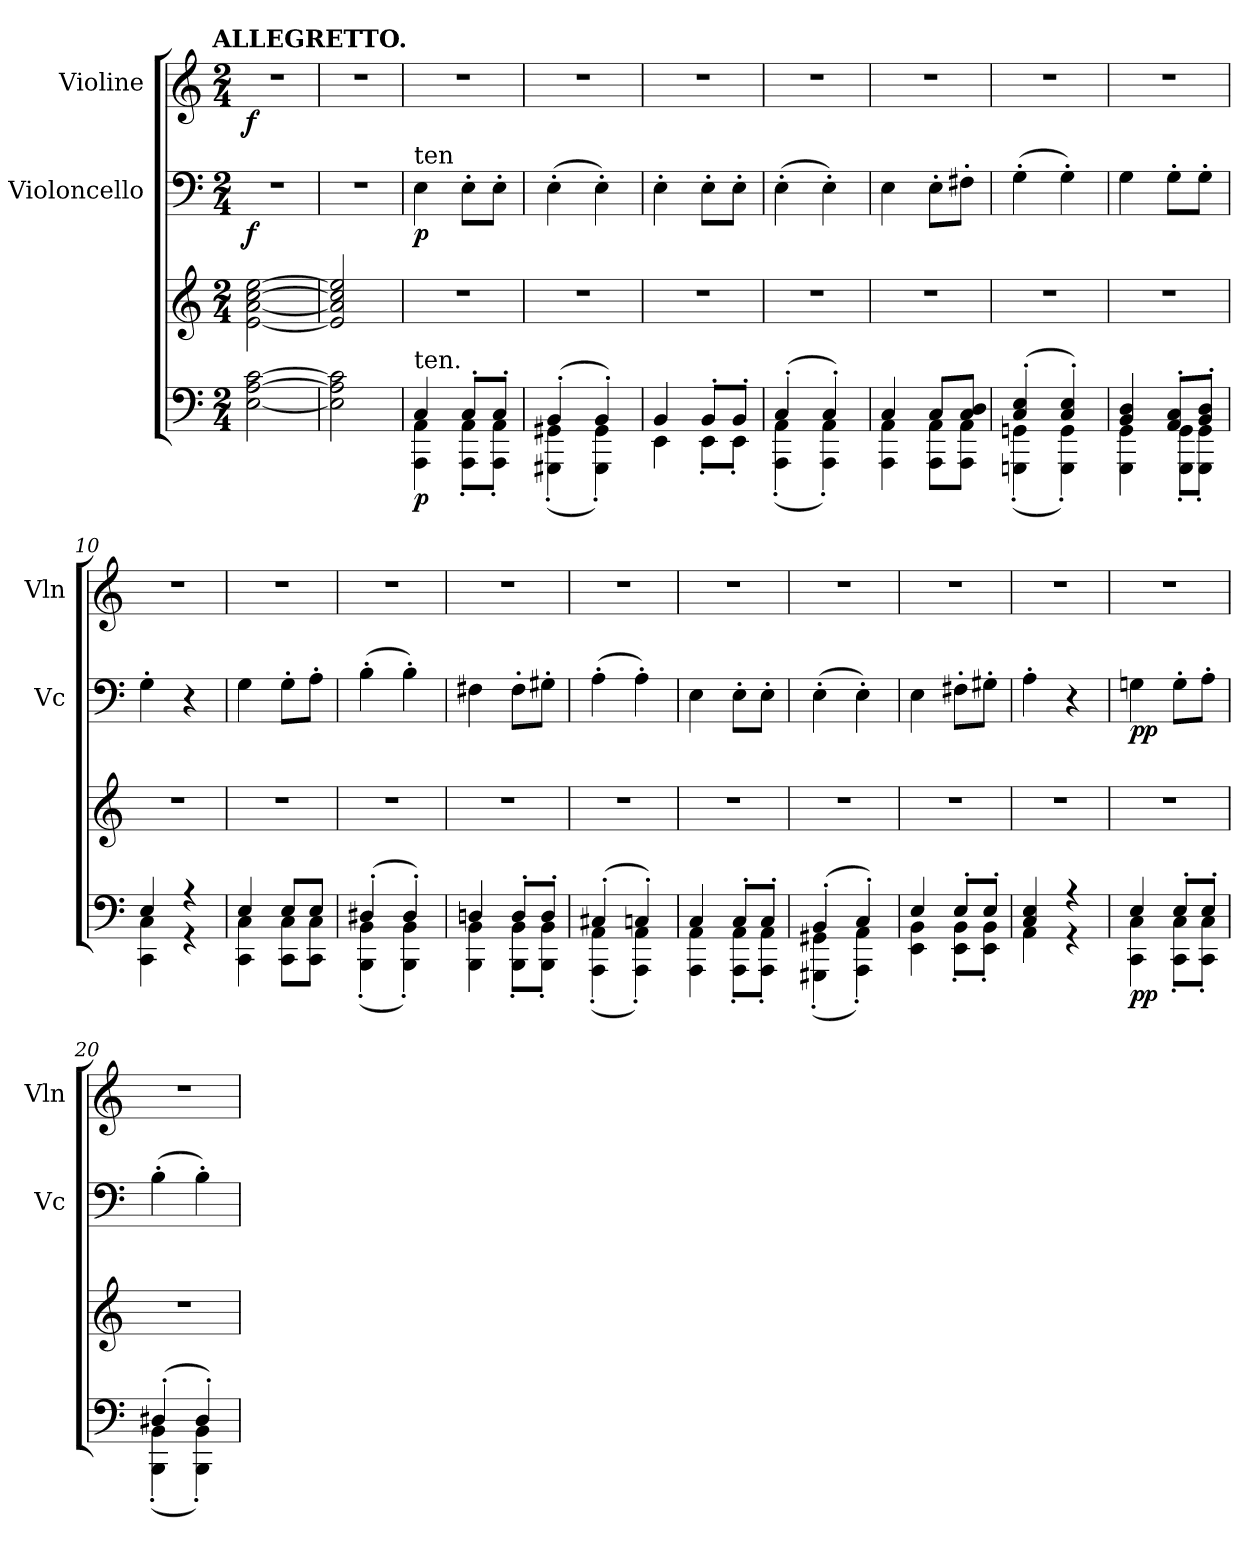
**kern	**kern	**dynam	**kern	**dynam	**kern	**dynam
*part3	*part3	*part3	*part2	*part2	*part1	*part1
*staff4	*staff3	*staff3/4	*staff2	*staff2	*staff1	*staff1
*	*	*	*I"Violoncello	*	*I"Violine	*
*	*	*	*I'Vc	*	*I'Vln	*
*clefF4	*clefG2	*	*clefF4	*	*clefG2	*
*k[]	*k[]	*	*k[]	*	*k[]	*
!!LO:TX:omd:t=ALLEGRETTO.
*M2/4	*M2/4	*	*M2/4	*	*M2/4	*
=1	=1	=1	=1	=1	=1	=1
!	!	!	!	!LO:DY:b	!	!LO:DY:b
[2E\ [2A\ [2c\	[2e\ [2a\ [2cc\ [2ee\	.	2r	f	2r	f
=2	=2	=2	=2	=2	=2	=2
2E]\ 2A]\ 2c]\	2e]/ 2a]/ 2cc]/ 2ee]/	.	2r	.	2r	.
=3	=3	=3	=3	=3	=3	=3
*^	*	*	*	*	*	*
!	!	!	!	!LO:TX:a:t=ten	!	!	!
!LO:TX:a:t=ten.	!	!	!	!	!	!	!
!	!	!	!LO:DY:b=2	!	!LO:DY:b	!	!
4C/	4AAA\ 4AA\	2r	p	4E\	p	2r	.
8C'/L	8AAA'\ 8AA'\L	.	.	8E'\L	.	.	.
8C'/J	8AAA'\ 8AA'\J	.	.	8E'\J	.	.	.
=4	=4	=4	=4	=4	=4	=4	=4
(>4BB'/	(<4GGG#X'\ 4GG#X'\	2r	.	(>4E'\	.	2r	.
4BB'/)	4GGG#'\ 4GG#'\)	.	.	4E'\)	.	.	.
=5	=5	=5	=5	=5	=5	=5	=5
4BB/	4EE\	2r	.	4E'\	.	2r	.
8BB'/L	8EE'\L	.	.	8E'\L	.	.	.
8BB'/J	8EE'\J	.	.	8E'\J	.	.	.
=6	=6	=6	=6	=6	=6	=6	=6
(>4C'/	(<4AAA'\ 4AA'\	2r	.	(>4E'\	.	2r	.
4C'/)	4AAA'\ 4AA'\)	.	.	4E'\)	.	.	.
=7	=7	=7	=7	=7	=7	=7	=7
4C/	4AAA\ 4AA\	2r	.	4E\	.	2r	.
8C/L	8AAA\ 8AA\L	.	.	8E'\L	.	.	.
8C/ 8D/J	8AAA\ 8AA\J	.	.	8F#X'\J	.	.	.
=8	=8	=8	=8	=8	=8	=8	=8
(>4C'/ 4E'/	(<4GGGn'\ 4GGn'\	2r	.	(>4G'\	.	2r	.
4C'/ 4E'/)	4GGG'\ 4GG'\)	.	.	4G'\)	.	.	.
=9	=9	=9	=9	=9	=9	=9	=9
4BB/ 4D/	4GGG\ 4GG\	2r	.	4G\	.	2r	.
8AA'/ 8C'/L	8GGG'\ 8GG'\L	.	.	8G'\L	.	.	.
8BB'/ 8D'/J	8GGG'\ 8GG'\J	.	.	8G'\J	.	.	.
=10	=10	=10	=10	=10	=10	=10	=10
4E/	4CC\ 4C\	2r	.	4G'\	.	2r	.
4r	4r	.	.	4r	.	.	.
=11	=11	=11	=11	=11	=11	=11	=11
4E/	4CC\ 4C\	2r	.	4G\	.	2r	.
8E/L	8CC\ 8C\L	.	.	8G'\L	.	.	.
8E/J	8CC\ 8C\J	.	.	8A'\J	.	.	.
=12	=12	=12	=12	=12	=12	=12	=12
(>4D#X'/	(<4BBB'\ 4BB'\	2r	.	(>4B'\	.	2r	.
4D#'/)	4BBB'\ 4BB'\)	.	.	4B'\)	.	.	.
=13	=13	=13	=13	=13	=13	=13	=13
4Dn/	4BBB\ 4BB\	2r	.	4F#X\	.	2r	.
8D'/L	8BBB'\ 8BB'\L	.	.	8F#'\L	.	.	.
8D'/J	8BBB'\ 8BB'\J	.	.	8G#X'\J	.	.	.
=14	=14	=14	=14	=14	=14	=14	=14
(>4C#X'/	(<4AAA'\ 4AA'\	2r	.	(>4A'\	.	2r	.
4Cn'/)	4AAA'\ 4AA'\)	.	.	4A'\)	.	.	.
=15	=15	=15	=15	=15	=15	=15	=15
4C/	4AAA\ 4AA\	2r	.	4E\	.	2r	.
8C'/L	8AAA'\ 8AA'\L	.	.	8E'\L	.	.	.
8C'/J	8AAA'\ 8AA'\J	.	.	8E'\J	.	.	.
=16	=16	=16	=16	=16	=16	=16	=16
(>4BB'/	(<4GGG#X'\ 4GG#X'\	2r	.	(>4E'\	.	2r	.
4C'/)	4AAA'\ 4AA'\)	.	.	4E'\)	.	.	.
=17	=17	=17	=17	=17	=17	=17	=17
4E/	4EE\ 4BB\	2r	.	4E\	.	2r	.
8E'/L	8EE'\ 8BB'\L	.	.	8F#X'\L	.	.	.
8E'/J	8EE'\ 8BB'\J	.	.	8G#X'\J	.	.	.
=18	=18	=18	=18	=18	=18	=18	=18
4C/ 4E/	4AA\	2r	.	4A'\	.	2r	.
4r	4r	.	.	4r	.	.	.
=19	=19	=19	=19	=19	=19	=19	=19
!	!	!	!LO:DY:b=2	!	!LO:DY:b	!	!
4E/	4CC\ 4C\	2r	pp	4Gn\	pp	2r	.
8E'/L	8CC'\ 8C'\L	.	.	8G'\L	.	.	.
8E'/J	8CC'\ 8C'\J	.	.	8A'\J	.	.	.
=20	=20	=20	=20	=20	=20	=20	=20
(>4D#X'/	(<4BBB'\ 4BB'\	2r	.	(>4B'\	.	2r	.
4D#'/)	4BBB'\ 4BB'\)	.	.	4B'\)	.	.	.
*v	*v	*	*	*	*	*	*
=	=	=	=	=	=	=
*-	*-	*-	*-	*-	*-	*-
